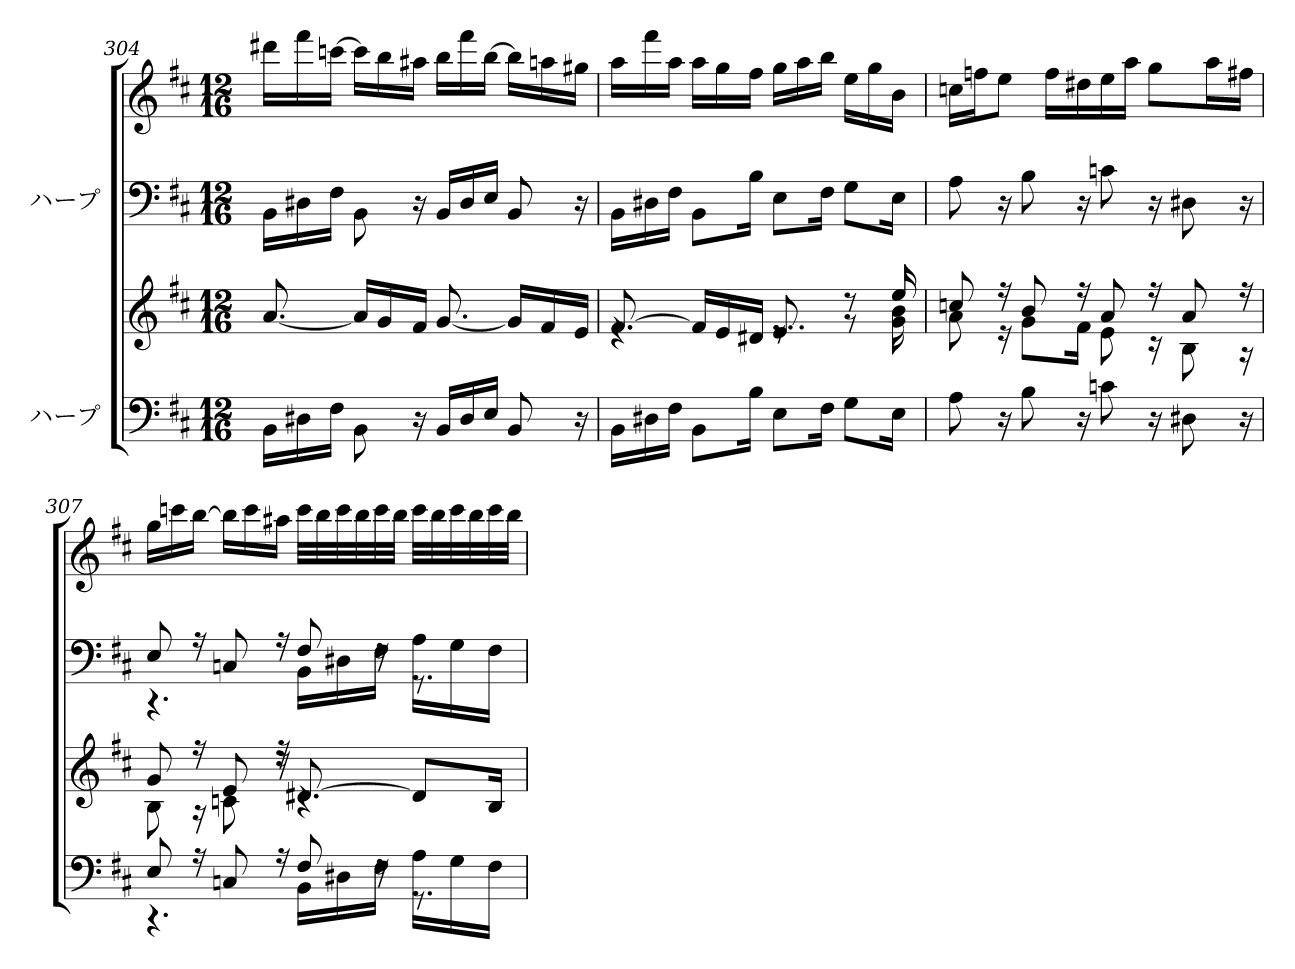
**kern	**kern	**kern	**kern
*part2	*part2	*part1	*part1
*staff4	*staff3	*staff2	*staff1
*I"ハープ	*	*I"ハープ	*
*clefF4	*clefG2	*clefF4	*clefG2
*k[f#c#]	*k[f#c#]	*k[f#c#]	*k[f#c#]
*M12/16	*M12/16	*M12/16	*M12/16
=304	=304	=304	=304
16BB\LL	[8.a/	16BB\LL	16ddd#X\LL
16D#X\	.	16D#X\	16fff#\
16F#\JJ	.	16F#\JJ	[16cccn\JJ
8BB\	16a/LL]	8BB\	16ccc\LL]
.	16g/	.	16bb\
16r	16f#/JJ	16r	16aa#X\JJ
16BB/LL	[8.g/	16BB/LL	16bb\LL
16D#/	.	16D#/	16fff#\
16E/JJ	.	16E/JJ	[16bb\JJ
8BB/	16g/LL]	8BB/	16bb\LL]
.	16f#/	.	16aan\
16r	16e/JJ	16r	16gg#X\JJ
!!LO:LB:g=z
=305	=305	=305	=305
*	*^	*	*
16BB\LL	[8.f#/	4.re	16BB\LL	16aa\LL
16D#X\	.	.	16D#X\	16fff#\
16F#\JJ	.	.	16F#\JJ	16aa\JJ
8BB\L	16f#/LL]	.	8BB\L	16aa\LL
.	16e/	.	.	16gg\
16B\Jk	16d#X/JJ	.	16B\Jk	16ff#\JJ
8E\L	8.e/	8.re	8E\L	16gg\LL
.	.	.	.	16aa\
16F#\Jk	.	.	16F#\Jk	16bb\JJ
8G\L	8r	8r	8G\L	16ee\LL
.	.	.	.	16gg\
16E\Jk	16ee/	16g\ 16b\	16E\Jk	16b\JJ
=306	=306	=306	=306	=306
8A\	8ccn/	8a\	8A\	16ccn\LL
.	.	.	.	16ffn\J
16r	16r	16r	16r	8ee\J
8B\	8b/	8g\L	8B\	.
.	.	.	.	16ff\LL
16r	16r	16f#\Jk	16r	16dd#X\
8cn\	8a/	8e\	8cn\	16ee\
.	.	.	.	16aa\JJ
16r	16r	16r	16r	8gg\L
8D#X\	8a/	8B\	8D#X\	.
.	.	.	.	16aa\L
16r	16r	16r	16r	16ff#X\JJ
!!LO:PB:g=z
=307	=307	=307	=307	=307
*^	*	*	*^	*
8E/	4.rCC	8g/	8B\	8E/	4.rCC	16gg\LL
.	.	.	.	.	.	16cccn\
16r	.	16r	16r	16r	.	[16bb\JJ
8Cn/	.	8e/	8cn\	8Cn/	.	16bb\LL]
.	.	.	.	.	.	16ccc\
16r	.	16r	16rdd	16r	.	16aa#X\JJ
8F#/	16BB\LL	[8.d#X/	4.rc	8F#/	16BB\LL	32ccc\LLL
.	.	.	.	.	.	32bb\
.	16D#X\	.	.	.	16D#X\	32ccc\
.	.	.	.	.	.	32bb\
16rF	16F#\JJ	.	.	16rF	16F#\JJ	32ccc\
.	.	.	.	.	.	32bb\JJJ
16A\LL	8.rGG	8d#/L]	.	16A\LL	8.rGG	32ccc\LLL
.	.	.	.	.	.	32bb\
16G\	.	.	.	16G\	.	32ccc\
.	.	.	.	.	.	32bb\
16F#\JJ	.	16B/Jk	.	16F#\JJ	.	32ccc\
.	.	.	.	.	.	32bb\JJJ
*v	*v	*	*	*v	*v	*
*	*v	*v	*	*
=	=	=	=
*-	*-	*-	*-
